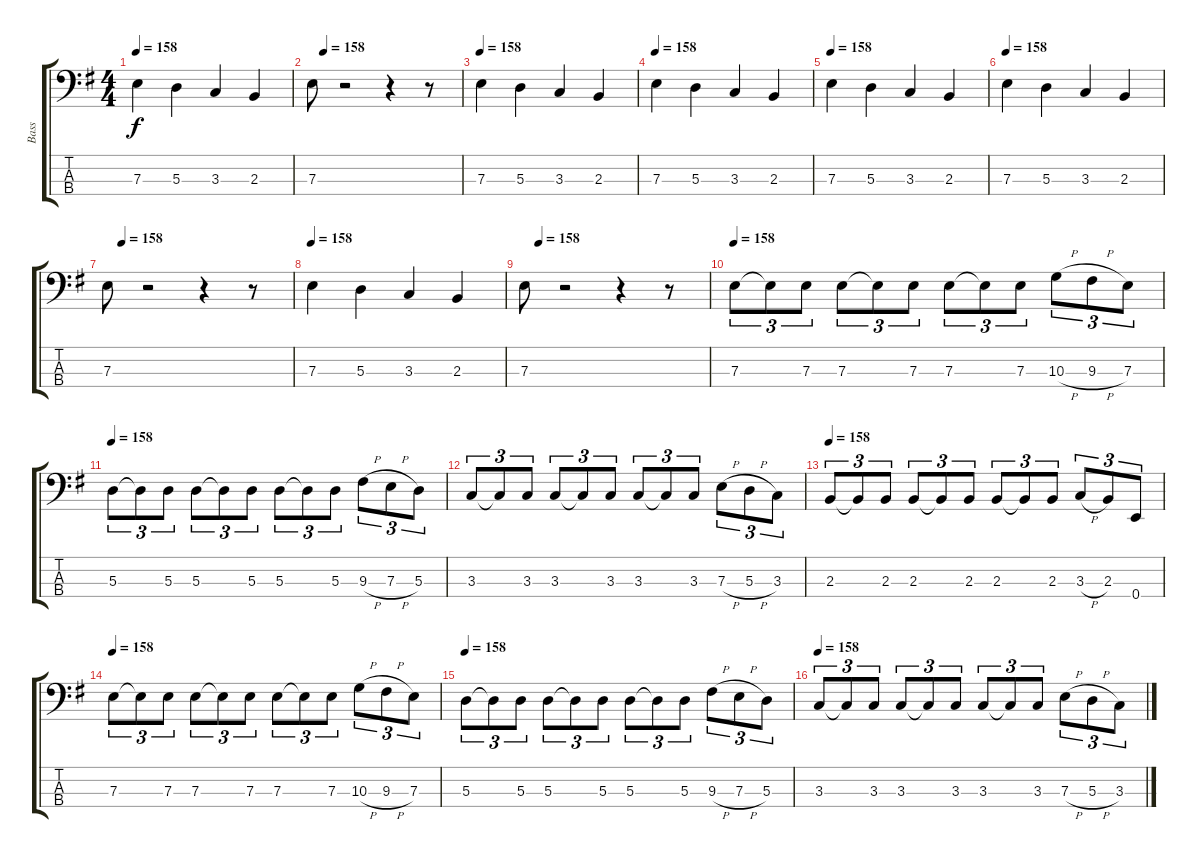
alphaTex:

\track ("Bass" "Bass") {instrument electricbasspick}
\staff {score tabs}
\tuning (G2 D2 A1 E1) {hide}
\ts (4 4)
\tempo 158
\clef f4
\ks eminor
7.3.4{dy f} 5.3.4 3.3.4 2.3.4 |
\tempo (158 0.08333333333333333)
7.3.8 r.2 r.4 r.8 |
\tempo 158
7.3.4 5.3.4 3.3.4 2.3.4 |
\tempo 158
7.3.4 5.3.4 3.3.4 2.3.4 |
\tempo 158
7.3.4 5.3.4 3.3.4 2.3.4 |
\tempo 158
7.3.4 5.3.4 3.3.4 2.3.4 |
\tempo (158 0.08333333333333333)
7.3.8 r.2 r.4 r.8 |
\tempo 158
7.3.4 5.3.4 3.3.4 2.3.4 |
\tempo (158 0.08333333333333333)
7.3.8 r.2 r.4 r.8 |
\tempo 158
7.3.8{tu (3 2)} 7.3{t}.8{tu (3 2)} 7.3.8{tu (3 2)} 7.3.8{tu (3 2)} 7.3{t}.8{tu (3 2)} 7.3.8{tu (3 2)} 7.3.8{tu (3 2)} 7.3{t}.8{tu (3 2)} 7.3.8{tu (3 2)} 10.3{h}.8{tu (3 2)} 9.3{h}.8{tu (3 2)} 7.3.8{tu (3 2)} |
\tempo 158
5.3.8{tu (3 2)} 5.3{t}.8{tu (3 2)} 5.3.8{tu (3 2)} 5.3.8{tu (3 2)} 5.3{t}.8{tu (3 2)} 5.3.8{tu (3 2)} 5.3.8{tu (3 2)} 5.3{t}.8{tu (3 2)} 5.3.8{tu (3 2)} 9.3{h}.8{tu (3 2)} 7.3{h}.8{tu (3 2)} 5.3.8{tu (3 2)} |
3.3.8{tu (3 2)} 3.3{t}.8{tu (3 2)} 3.3.8{tu (3 2)} 3.3.8{tu (3 2)} 3.3{t}.8{tu (3 2)} 3.3.8{tu (3 2)} 3.3.8{tu (3 2)} 3.3{t}.8{tu (3 2)} 3.3.8{tu (3 2)} 7.3{h}.8{tu (3 2)} 5.3{h}.8{tu (3 2)} 3.3.8{tu (3 2)} |
\tempo 158
2.3.8{tu (3 2)} 2.3{t}.8{tu (3 2)} 2.3.8{tu (3 2)} 2.3.8{tu (3 2)} 2.3{t}.8{tu (3 2)} 2.3.8{tu (3 2)} 2.3.8{tu (3 2)} 2.3{t}.8{tu (3 2)} 2.3.8{tu (3 2)} 3.3{h}.8{tu (3 2)} 2.3.8{tu (3 2)} 0.4.8{tu (3 2)} |
\tempo 158
7.3.8{tu (3 2)} 7.3{t}.8{tu (3 2)} 7.3.8{tu (3 2)} 7.3.8{tu (3 2)} 7.3{t}.8{tu (3 2)} 7.3.8{tu (3 2)} 7.3.8{tu (3 2)} 7.3{t}.8{tu (3 2)} 7.3.8{tu (3 2)} 10.3{h}.8{tu (3 2)} 9.3{h}.8{tu (3 2)} 7.3.8{tu (3 2)} |
\tempo 158
5.3.8{tu (3 2)} 5.3{t}.8{tu (3 2)} 5.3.8{tu (3 2)} 5.3.8{tu (3 2)} 5.3{t}.8{tu (3 2)} 5.3.8{tu (3 2)} 5.3.8{tu (3 2)} 5.3{t}.8{tu (3 2)} 5.3.8{tu (3 2)} 9.3{h}.8{tu (3 2)} 7.3{h}.8{tu (3 2)} 5.3.8{tu (3 2)} |
\tempo 158
3.3.8{tu (3 2)} 3.3{t}.8{tu (3 2)} 3.3.8{tu (3 2)} 3.3.8{tu (3 2)} 3.3{t}.8{tu (3 2)} 3.3.8{tu (3 2)} 3.3.8{tu (3 2)} 3.3{t}.8{tu (3 2)} 3.3.8{tu (3 2)} 7.3{h}.8{tu (3 2)} 5.3{h}.8{tu (3 2)} 3.3.8{tu (3 2)}
